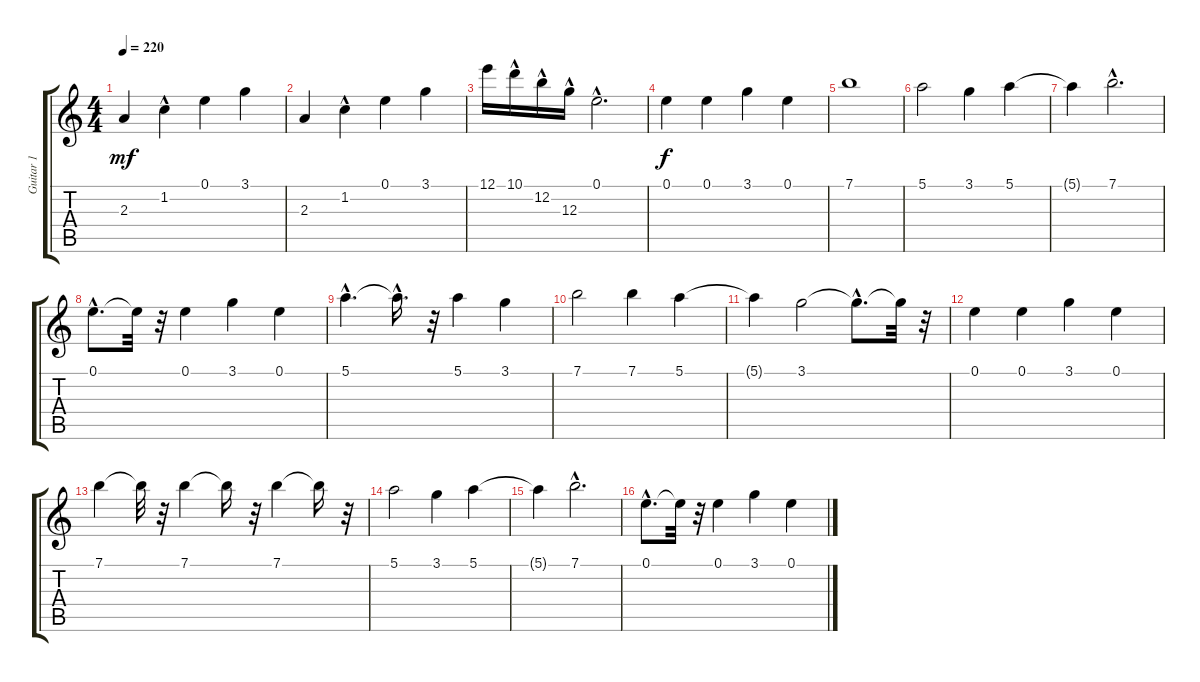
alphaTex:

\track ("Guitar 1" "Guitar 1") {instrument acousticguitarsteel}
\staff {score tabs}
\tuning (E4 B3 G3 D3 A2 E2) {hide}
\ts (4 4)
\tempo 220
\clef g2
\ks c
2.3.4{dy mf} 1.2{hac}.4 0.1.4 3.1.4 |
2.3.4 1.2{hac}.4 0.1.4 3.1.4 |
12.1.16 10.1{hac}.16 12.2{hac}.16 12.3{hac}.16 0.1{hac}.2{d} |
0.1.4{dy f balance 6} 0.1.4 3.1.4 0.1.4 |
7.1.1 |
5.1.2 3.1.4 5.1.4 |
5.1{t}.4 7.1{hac}.2{d} |
0.1{hac}.8{d} 0.1{t}.32 r.32 0.1.4 3.1.4 0.1.4 |
5.1{hac}.4{d} 5.1{hac t}.16{d} r.32 5.1.4 3.1.4 |
7.1.2 7.1.4 5.1.4 |
5.1{t}.4 3.1.2 3.1{hac t}.8{d} 3.1{t}.32 r.32 |
0.1.4 0.1.4 3.1.4 0.1.4 |
7.1.4 7.1{t}.32 r.32 7.1.4 7.1{t}.16 r.32 7.1.4 7.1{t}.16 r.32 |
5.1.2 3.1.4 5.1.4 |
5.1{t}.4 7.1{hac}.2{d} |
0.1{hac}.8{d} 0.1{t}.32 r.32 0.1.4 3.1.4 0.1.4
